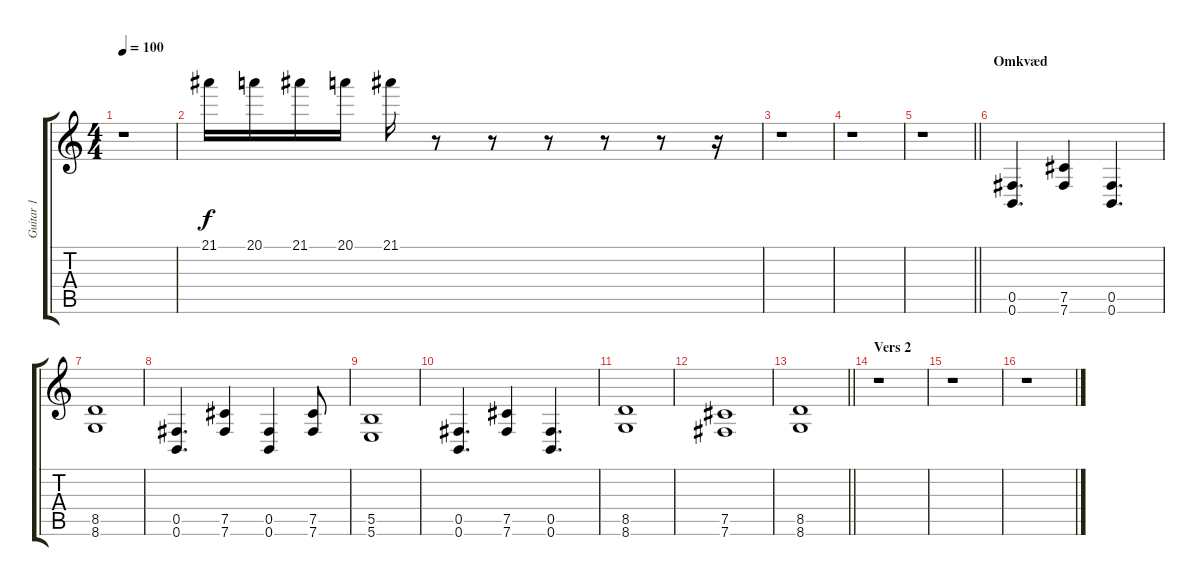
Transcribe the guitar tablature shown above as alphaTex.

\track ("Guitar 1" "Guitar 1") {instrument distortionguitar}
\staff {score tabs}
\tuning (Db4 Ab3 E3 B2 Gb2 B1) {hide}
\ts (4 4)
\tempo 100
\clef g2
\ks c
r.1{dy f} |
21.1.16 20.1.16 21.1.16 20.1.16 21.1.16 r.8 r.8 r.8 r.8 r.8 r.16 |
r.1 |
r.1 |
\barLineRight lightlight
r.1 |
\section ("" "Omkvæd")
(0.5 0.6).4{d} (7.5 7.6).4 (0.5 0.6).4{d} |
(8.5 8.6).1 |
(0.5 0.6).4{d} (7.5 7.6).4 (0.5 0.6).4 (7.5 7.6).8 |
(5.5 5.6).1 |
(0.5 0.6).4{d} (7.5 7.6).4 (0.5 0.6).4{d} |
(8.5 8.6).1 |
(7.5 7.6).1 |
\barLineRight lightlight
(8.5 8.6).1 |
\section ("" "Vers 2")
r.1 |
r.1 |
r.1
